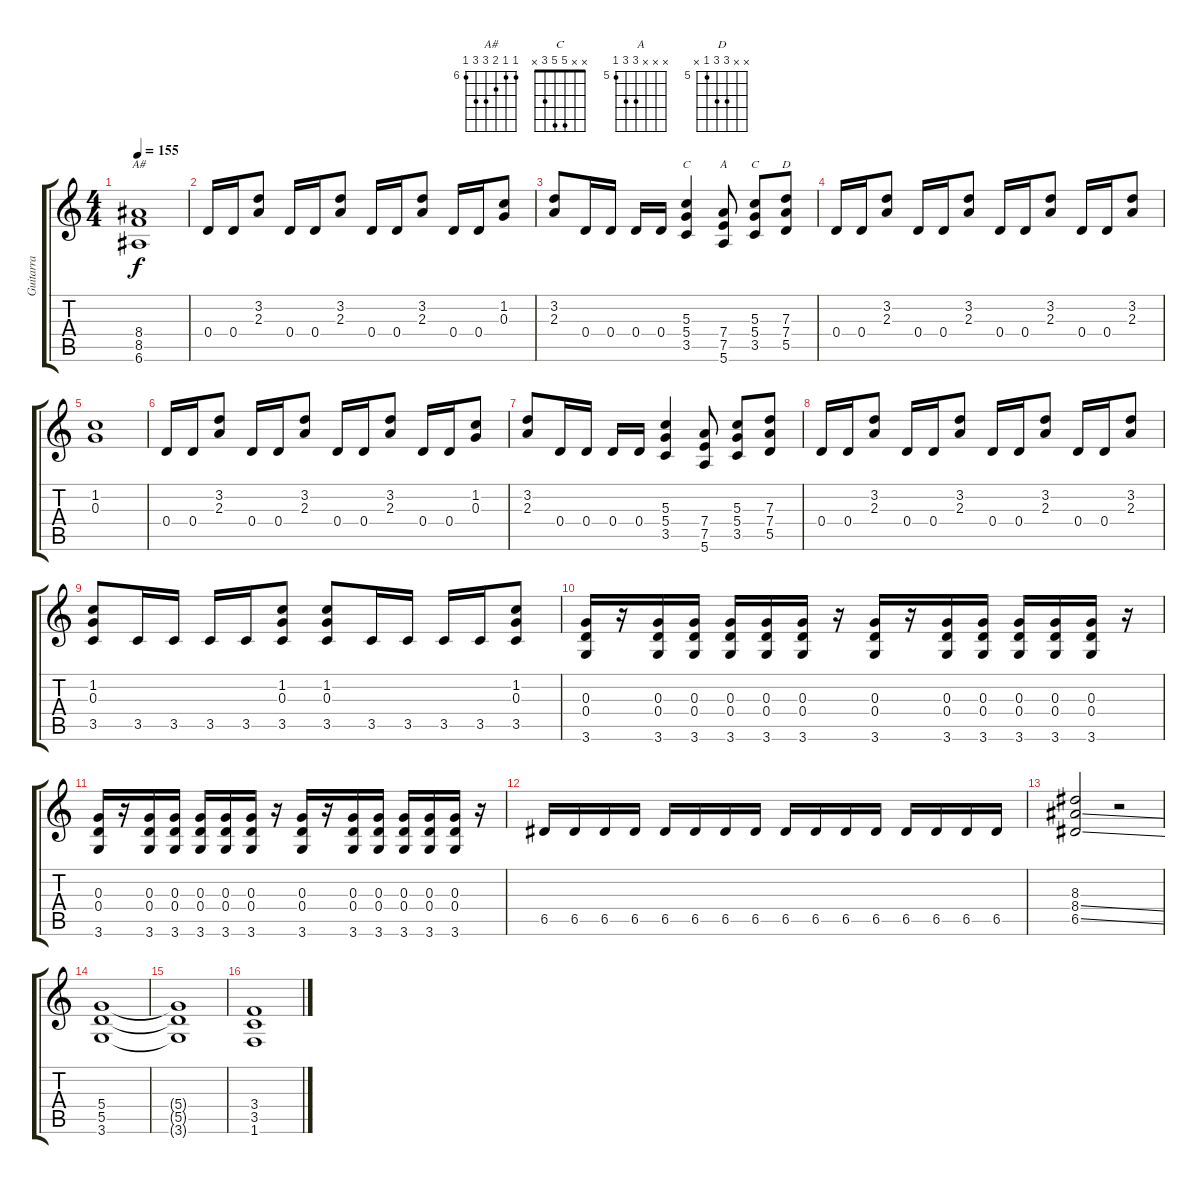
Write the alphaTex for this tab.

\track ("Guitarra" "Guitarra") {instrument overdrivenguitar}
\staff {score tabs}
\tuning (E4 B3 G3 D3 A2 E2) {hide}
\chord ("A#" 6 6 7 8 8 6) {firstfret 6}
\chord ("C" 0 1 x 2 3 x)
\chord ("A" x x x 7 7 5) {firstfret 5}
\chord ("C" x x 5 5 3 x)
\chord ("D" x x 7 7 5 x) {firstfret 5}
\ts (4 4)
\tempo 155
\clef g2
\ks c
(8.4 8.5 6.6).1{ch "A#" dy f} |
0.4.16 0.4.16 (3.2 2.3).8 0.4.16 0.4.16 (3.2 2.3).8 0.4.16 0.4.16 (3.2 2.3).8 0.4.16 0.4.16 (1.2 0.3).8 |
(3.2 2.3).8 0.4.16 0.4.16 0.4.16 0.4.16 (5.3 5.4 3.5).4{ch "C"} (7.4 7.5 5.6).8{ch "A"} (5.3 5.4 3.5).8{ch "C"} (7.3 7.4 5.5).8{ch "D"} |
0.4.16 0.4.16 (3.2 2.3).8 0.4.16 0.4.16 (3.2 2.3).8 0.4.16 0.4.16 (3.2 2.3).8 0.4.16 0.4.16 (3.2 2.3).8 |
(1.2 0.3).1 |
0.4.16 0.4.16 (3.2 2.3).8 0.4.16 0.4.16 (3.2 2.3).8 0.4.16 0.4.16 (3.2 2.3).8 0.4.16 0.4.16 (1.2 0.3).8 |
(3.2 2.3).8 0.4.16 0.4.16 0.4.16 0.4.16 (5.3 5.4 3.5).4 (7.4 7.5 5.6).8 (5.3 5.4 3.5).8 (7.3 7.4 5.5).8 |
0.4.16 0.4.16 (3.2 2.3).8 0.4.16 0.4.16 (3.2 2.3).8 0.4.16 0.4.16 (3.2 2.3).8 0.4.16 0.4.16 (3.2 2.3).8 |
(1.2 0.3 3.5).8 3.5.16 3.5.16 3.5.16 3.5.16 (1.2 0.3 3.5).8 (1.2 0.3 3.5).8 3.5.16 3.5.16 3.5.16 3.5.16 (1.2 0.3 3.5).8 |
(0.3 0.4 3.6).16 r.16 (0.3 0.4 3.6).16 (0.3 0.4 3.6).16 (0.3 0.4 3.6).16 (0.3 0.4 3.6).16 (0.3 0.4 3.6).16 r.16 (0.3 0.4 3.6).16 r.16 (0.3 0.4 3.6).16 (0.3 0.4 3.6).16 (0.3 0.4 3.6).16 (0.3 0.4 3.6).16 (0.3 0.4 3.6).16 r.16 |
(0.3 0.4 3.6).16 r.16 (0.3 0.4 3.6).16 (0.3 0.4 3.6).16 (0.3 0.4 3.6).16 (0.3 0.4 3.6).16 (0.3 0.4 3.6).16 r.16 (0.3 0.4 3.6).16 r.16 (0.3 0.4 3.6).16 (0.3 0.4 3.6).16 (0.3 0.4 3.6).16 (0.3 0.4 3.6).16 (0.3 0.4 3.6).16 r.16 |
6.5.16 6.5.16 6.5.16 6.5.16 6.5.16 6.5.16 6.5.16 6.5.16 6.5.16 6.5.16 6.5.16 6.5.16 6.5.16 6.5.16 6.5.16 6.5.16 |
(8.3 8.4{ss} 6.5{ss}).2 r.2 |
(5.4 5.5 3.6).1 |
(5.4{t} 5.5{t} 3.6{t}).1 |
(3.4 3.5 1.6).1
